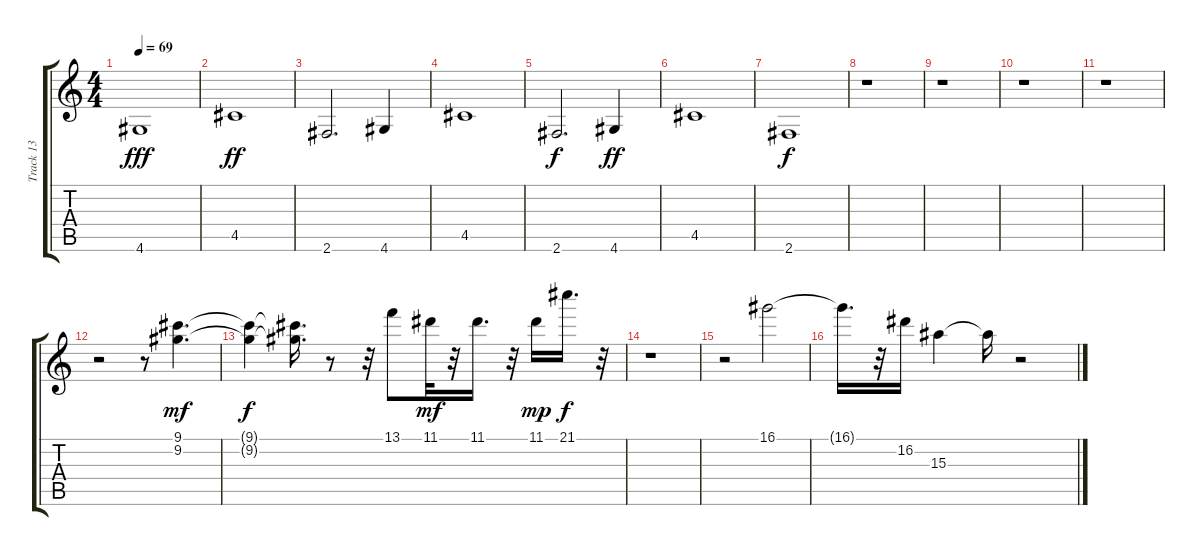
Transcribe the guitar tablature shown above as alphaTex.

\track ("Track 13" "Track 13") {instrument electricguitarclean}
\staff {score tabs}
\tuning (E4 B3 G3 D3 A2 E2) {hide}
\ts (4 4)
\tempo 69
\clef g2
\ks c
4.6.1{dy fff} |
4.5.1{dy ff} |
2.6.2{d} 4.6.4 |
4.5.1 |
2.6.2{d dy f} 4.6.4{dy ff} |
4.5.1 |
2.6.1{dy f} |
r.1 |
r.1 |
r.1 |
r.1 |
r.2 r.8 (9.1 9.2).4{d dy mf} |
(9.1{t} 9.2{t}).4{dy f} (9.1{t} 9.2{t}).16{d} r.8 r.32 13.1.8 11.1.32{dy mf} r.32 11.1.16{d} r.32 11.1.16{dy mp} 21.1.16{d dy f} r.32 |
r.1 |
r.2 16.1.2 |
16.1{t}.16{d} r.32 16.2.16 15.3.4 15.3{t}.16 r.2
